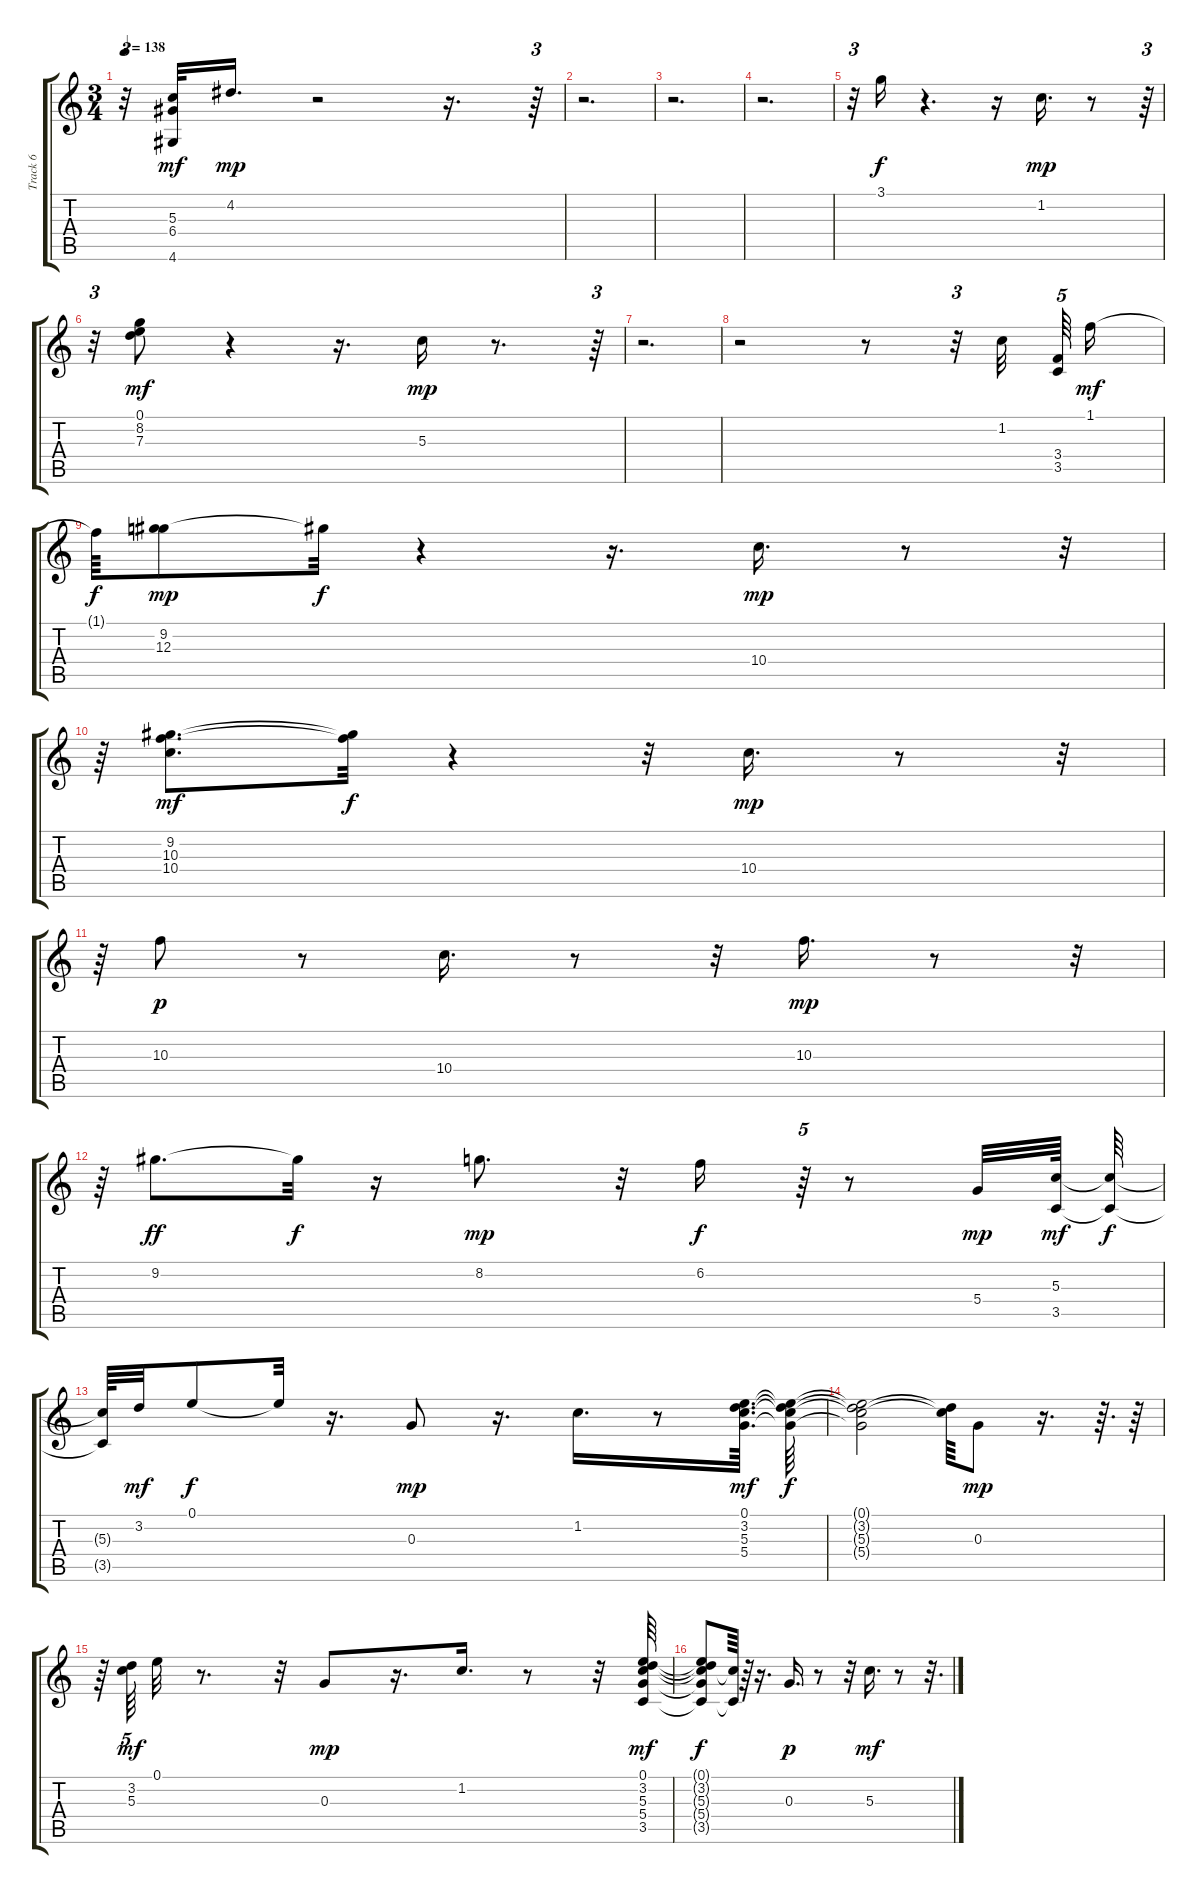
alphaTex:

\track ("Track 6" "Track 6") {instrument acousticguitarsteel}
\staff {score tabs}
\tuning (E4 B3 G3 D3 A2 E2) {hide}
\ts (3 4)
\tempo 138
\clef g2
\ks c
r.32{tu (3 2) dy mf} (5.3 6.4 4.6).32 4.2.16{d dy mp} r.2 r.16{d} r.64{tu (3 2)} |
r.2{d} |
r.2{d} |
r.2{d} |
r.32{tu (3 2)} 3.1.16{dy f} r.4{d} r.16 1.2.16{d dy mp} r.8 r.64{tu (3 2)} |
r.32{tu (3 2)} (0.1 8.2 7.3).8{dy mf} r.4 r.16{d} 5.3.16{dy mp} r.8{d} r.64{tu (3 2)} |
r.2{d} |
r.2 r.8 r.32{tu (3 2)} 1.2.32 (3.4 3.5).64{tu (5 4)} 1.1.16{dy mf} |
1.1{t}.64{dy f} (9.2 12.3).8{dy mp} 9.2{t}.32{dy f} r.4 r.16{d} 10.4.16{d dy mp} r.8 r.32 |
r.64 (9.2 10.3 10.4).8{d dy mf} (9.2{t} 10.3{t}).32{dy f} r.4 r.32 10.4.16{d dy mp} r.8 r.32 |
r.64 10.3.8{dy p} r.8 10.4.16{d} r.8 r.32 10.3.16{d dy mp} r.8 r.32 |
r.64 9.2.8{d dy ff} 9.2{t}.32{dy f} r.16 8.2.8{d dy mp} r.32 6.2.16{dy f} r.64{tu (5 4)} r.8 5.4.32{dy mp} (5.3 3.5).64{dy mf} (5.3{t} 3.5{t}).64{dy f} |
(5.3{t} 3.5{t}).64 3.2.32{dy mf} 0.1.8{dy f} 0.1{t}.32 r.16{d} 0.3.8{dy mp} r.16{d} 1.2.16{d} r.8 (0.1 3.2 5.3 5.4).64{d dy mf} (0.1{t} 3.2{t} 5.3{t} 5.4{t}).64{dy f} |
(0.1{t} 3.2{t} 5.3{t} 5.4{t}).2 (3.2{t} 5.3{t}).64 0.3.8{dy mp} r.16{d} r.64{d} r.64 |
r.64 (3.2 5.3).64{tu (5 4) dy mf} 0.1.32 r.8{d} r.32 0.3.8{dy mp} r.16{d} 1.2.16{d} r.8 r.32 (0.1 3.2 5.3 5.4 3.5).64{dy mf} |
(0.1{t} 3.2{t} 5.3{t} 5.4{t} 3.5{t}).8{dy f} (5.3{t} 3.5{t}).64 r.64 r.16{d} 0.3.16{d dy p} r.8 r.32 5.3.16{d dy mf} r.8 r.32{d}
